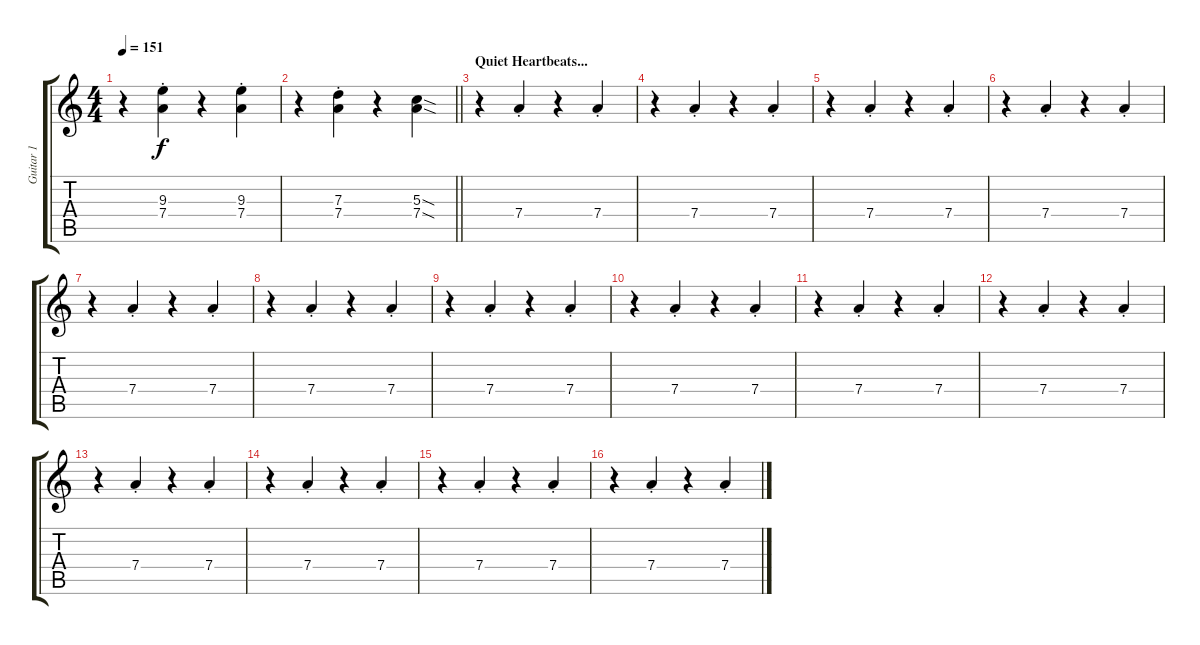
\track ("Guitar 1" "Guitar 1") {instrument electricguitarclean}
\staff {score tabs}
\tuning (E4 B3 G3 D3 A2 E2) {hide}
\ts (4 4)
\tempo 151
\clef g2
\ks c
r.4{dy f} (9.3{st} 7.4{st}).4 r.4 (9.3{st} 7.4{st}).4 |
\barLineRight lightlight
r.4 (7.3{st} 7.4{st}).4 r.4 (5.3{sod} 7.4{sod}).4 |
\section ("" "Quiet Heartbeats...")
r.4 7.4{st}.4 r.4 7.4{st}.4 |
r.4 7.4{st}.4 r.4 7.4{st}.4 |
r.4 7.4{st}.4 r.4 7.4{st}.4 |
r.4 7.4{st}.4 r.4 7.4{st}.4 |
r.4 7.4{st}.4 r.4 7.4{st}.4 |
r.4 7.4{st}.4 r.4 7.4{st}.4 |
r.4 7.4{st}.4 r.4 7.4{st}.4 |
r.4 7.4{st}.4 r.4 7.4{st}.4 |
r.4 7.4{st}.4 r.4 7.4{st}.4 |
r.4 7.4{st}.4 r.4 7.4{st}.4 |
r.4 7.4{st}.4 r.4 7.4{st}.4 |
r.4 7.4{st}.4 r.4 7.4{st}.4 |
r.4 7.4{st}.4 r.4 7.4{st}.4 |
r.4 7.4{st}.4 r.4 7.4{st}.4
